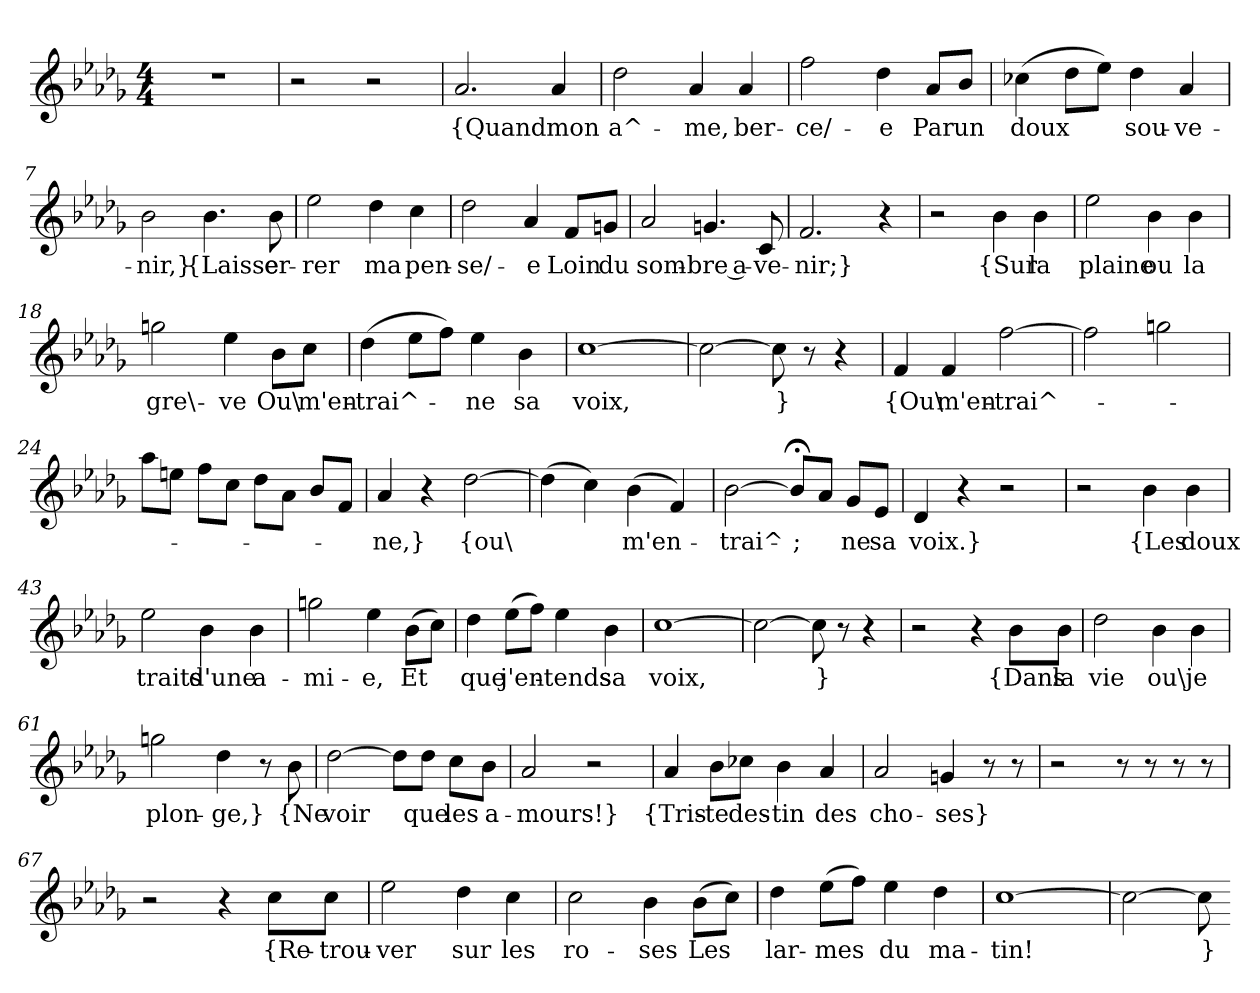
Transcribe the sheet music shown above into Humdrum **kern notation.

**kern	**text
*part1	*part1
*staff1	*staff1
*clefG2	*
*k[b-e-a-d-g-]	*
*M4/4	*
=1	=1
1r	.
=2	=2
2r	.
2r	.
=3	=3
2.a-	{Quand
4a-	mon
=4	=4
2dd-	a^-
4a-	-me,
4a-	ber-
=5	=5
2ff	-ce/-
4dd-	-e
8a-/L	Par
8b-/J	un
=6	=6
(4cc-X	doux
8dd-\L	.
8ee-\J)	.
4dd-	sou-
4a-	-ve-
=7	=7
2b-	-nir,}
4.b-	{Laisse
8b-	er-
=8	=8
2ee-	-rer
4dd-	ma
4cc	pen-
=9	=9
2dd-	-se/-
4a-	-e
8f/L	Loin
8gn/J	du
=10	=10
2a-	som-
4.gn	-bre a-
8c	-ve-
=11	=11
2.f	-nir;}
4r	.
=16	=16
2r	.
4b-	{Sur
4b-	la
=17	=17
2ee-	plaine
4b-	ou
4b-	la
=18	=18
2ggn	gre\-
4ee-	-ve
8b-\L	Ou\
8cc\J	m'en-
=19	=19
(4dd-	-trai^-
8ee-\L	.
8ff\J)	.
4ee-	-ne
4b-	sa
=20	=20
[1cc	voix,
=21	=21
2cc_	.
8cc]	}
8r	.
4r	.
=22	=22
4f	{Ou\
4f	m'en-
[2ff	-trai^-
=23	=23
2ff]	.
2ggn	.
=24	=24
8aa-\L	.
8een\J	.
8ff\L	.
8cc\J	.
8dd-\L	.
8a-\J	.
8b-/L	.
8f/J	.
=25	=25
4a-	-ne,}
4r	.
[2dd-	{ou\
=26	=26
(4dd-]	.
4cc)	.
(4b-	m'en-
4f)	.
=27	=27
[2b-	-trai^-
8b-;</L]	;
8a-/J	.
8g-/L	-ne
8e-/J	sa
=28	=28
4d-	voix.}
4r	.
2r	.
=42	=42
2r	.
4b-	{Les
4b-	doux
=43	=43
2ee-	traits
4b-	d'une
4b-	a-
=44	=44
2ggn	-mi-
4ee-	-e,
(8b-\L	Et
8cc\J)	.
=45	=45
4dd-	que
(8ee-\L	j'en-
8ff\J)	.
4ee-	-tends
4b-	sa
=46	=46
[1cc	voix,
=47	=47
2cc_	.
8cc]	}
8r	.
4r	.
=59	=59
2r	.
4r	.
8b-\L	{Dans
8b-\J	la
=60	=60
2dd-	vie
4b-	ou\
4b-	je
=61	=61
2ggn	plon-
4dd-	-ge,}
8r	.
8b-	{Ne
=62	=62
[2dd-	voir
8dd-\L]	.
8dd-\J	que
8cc\L	les
8b-\J	a-
=63	=63
2a-	-mours!}
2r	.
=64	=64
4a-	{Tris-
8b-\L	-te
8cc-X\J	des-
4b-	-tin
4a-	des
=65	=65
2a-	cho-
4gn	-ses}
8r	.
8r	.
=66	=66
2r	.
8r	.
8r	.
8r	.
8r	.
=67	=67
2r	.
4r	.
8cc\L	{Re-
8cc\J	-trou-
=68	=68
2ee-	-ver
4dd-	sur
4cc	les
=69	=69
2cc	ro-
4b-	-ses
(8b-\L	Les
8cc\J)	.
=70	=70
4dd-	lar-
(8ee-\L	-mes
8ff\J)	.
4ee-	du
4dd-	ma-
=71	=71
[1cc	-tin!
=72	=72
2cc_	.
8cc]	}
=-	=-
*-	*-
